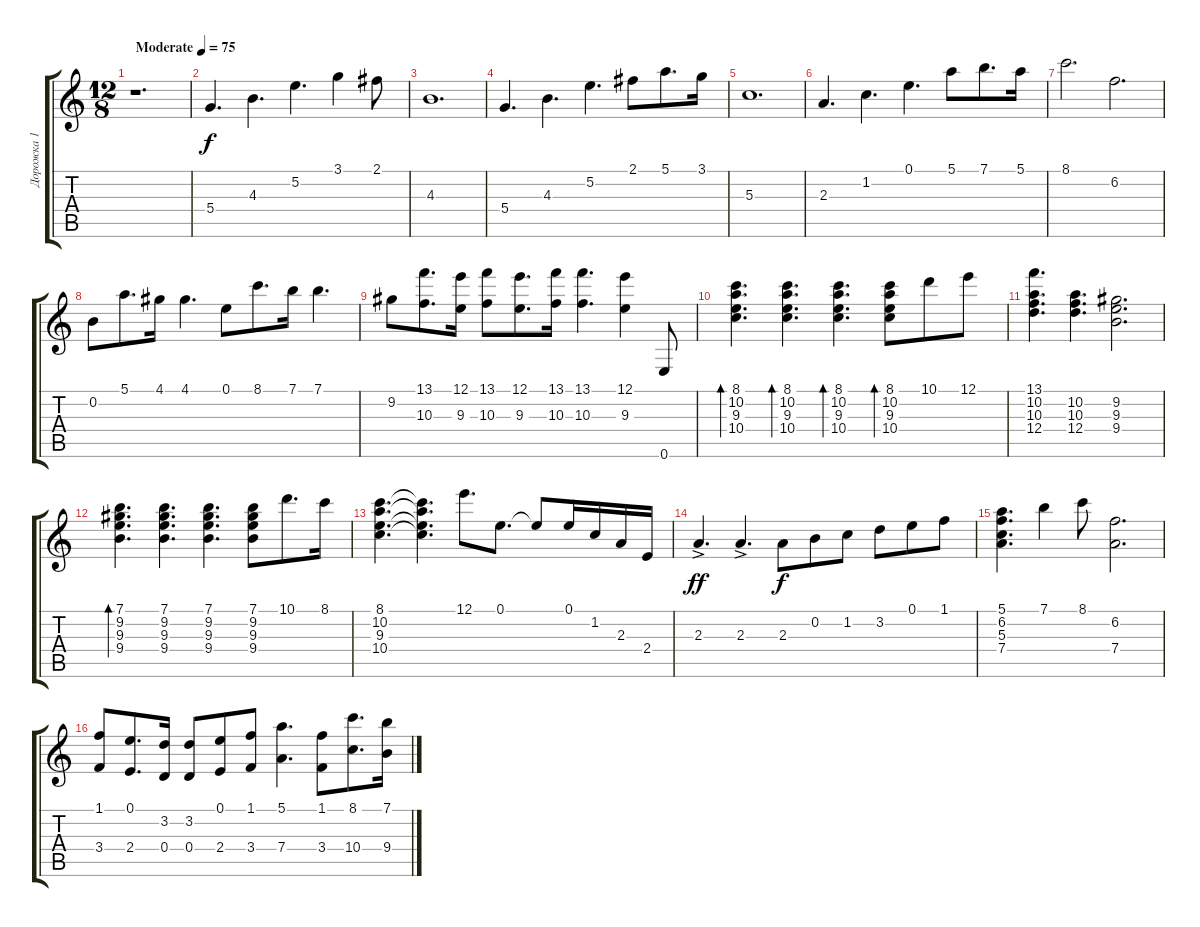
\track ("Дорожка 1" "Дорожка 1") {instrument acousticguitarsteel}
\staff {score tabs}
\tuning (E4 B3 G3 D3 A2 E2) {hide}
\ts (12 8)
\tempo (75 "Moderate")
\clef g2
\ks c
r.1{d dy f instrument acousticguitarsteel} |
5.4.4{d} 4.3.4{d} 5.2.4{d} 3.1.4 2.1.8 |
4.3.1{d} |
5.4.4{d} 4.3.4{d} 5.2.4{d} 2.1.8 5.1.8{d} 3.1.16 |
5.3.1{d} |
2.3.4{d} 1.2.4{d} 0.1.4{d} 5.1.8 7.1.8{d} 5.1.16 |
8.1.2{d} 6.2.2{d} |
0.2.8 5.1.8{d} 4.1.16 4.1.4{d} 0.1.8 8.1.8{d} 7.1.16 7.1.4{d} |
9.2.8 (13.1 10.3).8{d} (12.1 9.3).16 (13.1 10.3).8 (12.1 9.3).8{d} (13.1 10.3).16 (13.1 10.3).4{d} (12.1 9.3).4 0.6.8 |
(8.1 10.2 9.3 10.4).4{d bd 120} (8.1 10.2 9.3 10.4).4{d bd 120} (8.1 10.2 9.3 10.4).4{d bd 120} (8.1 10.2 9.3 10.4).8{bd 120} 10.1.8 12.1.8 |
(13.1 10.2 10.3 12.4).4{d} (10.2 10.3 12.4).4{d} (9.2 9.3 9.4).2{d} |
(7.1 9.2 9.3 9.4).4{d bd 120} (7.1 9.2 9.3 9.4).4{d} (7.1 9.2 9.3 9.4).4{d} (7.1 9.2 9.3 9.4).8 10.1.8{d} 8.1.16 |
(8.1 10.2 9.3 10.4).4{d} (8.1{t} 10.2{t} 9.3{t} 10.4{t}).4{d} 12.1.8{d} 0.1.8{d} 0.1{t}.8 0.1.16 1.2.16 2.3.16 2.4.16 |
2.3{ac}.4{d dy ff} 2.3{ac}.4{d} 2.3.8{dy f} 0.2.8 1.2.8 3.2.8 0.1.8 1.1.8 |
(5.1 6.2 5.3 7.4).4{d} 7.1.4 8.1.8 (6.2 7.4).2{d} |
(1.1 3.4).8 (0.1 2.4).8{d} (3.2 0.4).16 (3.2 0.4).8 (0.1 2.4).8 (1.1 3.4).8 (5.1 7.4).4{d} (1.1 3.4).8 (8.1 10.4).8{d} (7.1 9.4).16
